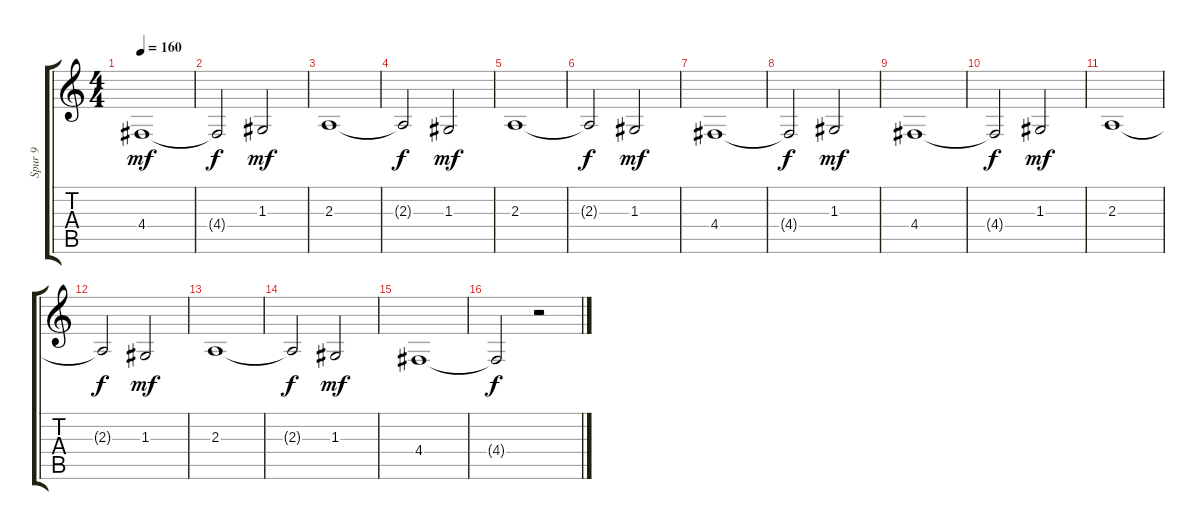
\track ("Spur 9" "Spur 9") {instrument lead8bassandlead}
\staff {score tabs}
\tuning (E4 B3 G3 D3 A2 E2) {hide}
\ts (4 4)
\tempo 160
\clef g2
\ks c
4.4.1{dy mf} |
4.4{t}.2{dy f} 1.3.2{dy mf} |
2.3.1 |
2.3{t}.2{dy f} 1.3.2{dy mf} |
2.3.1 |
2.3{t}.2{dy f} 1.3.2{dy mf} |
4.4.1 |
4.4{t}.2{dy f} 1.3.2{dy mf} |
4.4.1 |
4.4{t}.2{dy f} 1.3.2{dy mf} |
2.3.1 |
2.3{t}.2{dy f} 1.3.2{dy mf} |
2.3.1 |
2.3{t}.2{dy f} 1.3.2{dy mf} |
4.4.1 |
4.4{t}.2{dy f} r.2
